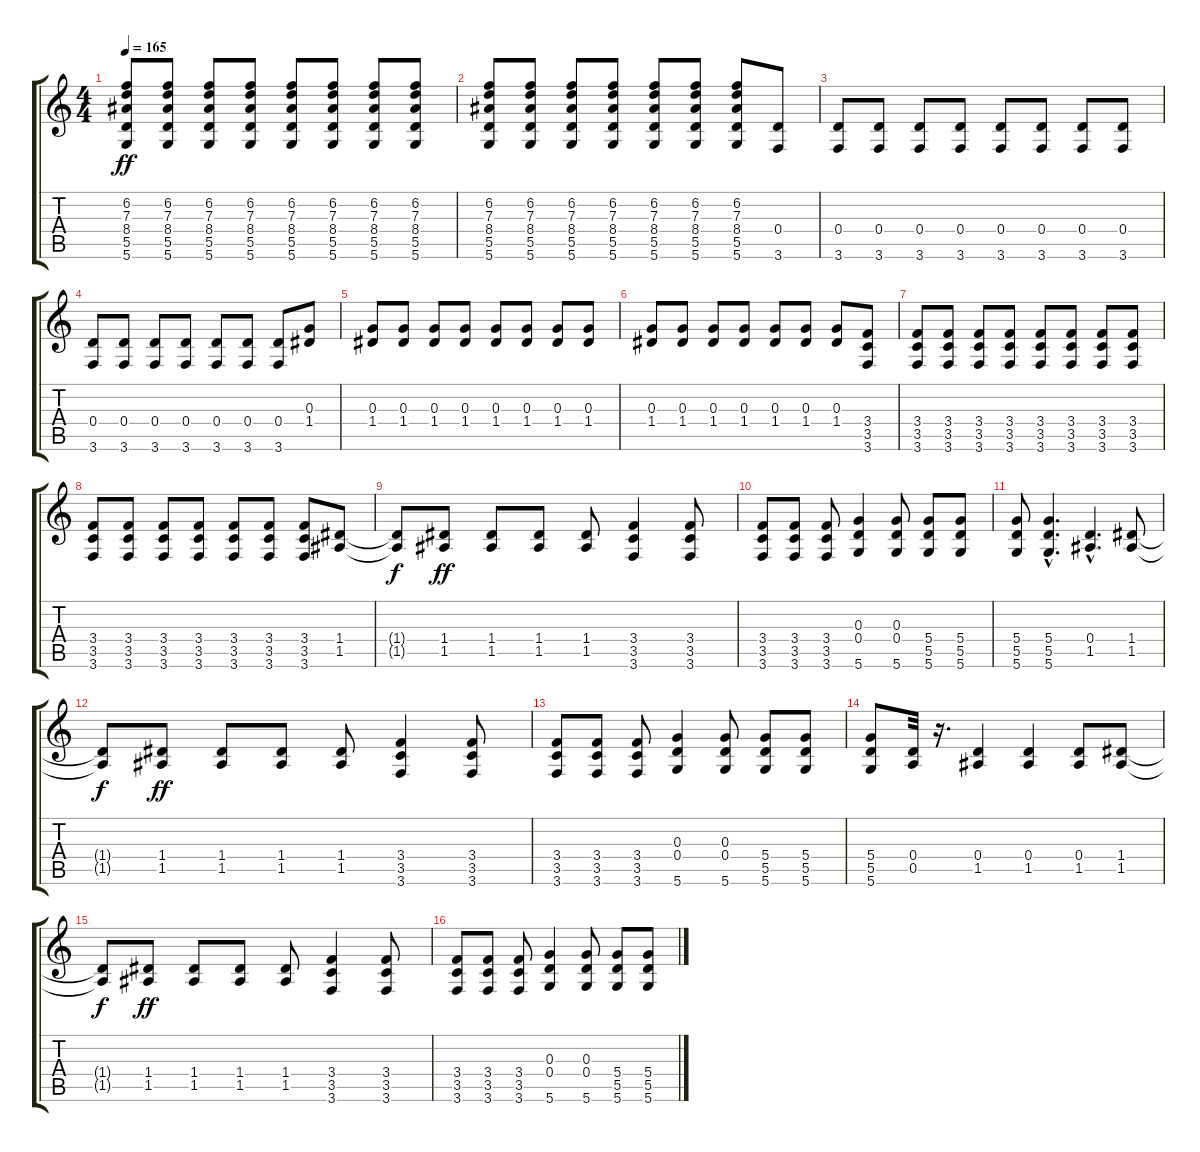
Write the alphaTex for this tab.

\track "" {instrument overdrivenguitar}
\staff {score tabs}
\tuning (E4 B3 G3 D3 A2 D2) {hide}
\ts (4 4)
\tempo 165
\clef g2
\ks c
(6.2 7.3 8.4 5.5 5.6).8{dy ff} (6.2 7.3 8.4 5.5 5.6).8 (6.2 7.3 8.4 5.5 5.6).8 (6.2 7.3 8.4 5.5 5.6).8 (6.2 7.3 8.4 5.5 5.6).8 (6.2 7.3 8.4 5.5 5.6).8 (6.2 7.3 8.4 5.5 5.6).8 (6.2 7.3 8.4 5.5 5.6).8 |
(6.2 7.3 8.4 5.5 5.6).8 (6.2 7.3 8.4 5.5 5.6).8 (6.2 7.3 8.4 5.5 5.6).8 (6.2 7.3 8.4 5.5 5.6).8 (6.2 7.3 8.4 5.5 5.6).8 (6.2 7.3 8.4 5.5 5.6).8 (6.2 7.3 8.4 5.5 5.6).8 (0.4 3.6).8 |
(0.4 3.6).8 (0.4 3.6).8 (0.4 3.6).8 (0.4 3.6).8 (0.4 3.6).8 (0.4 3.6).8 (0.4 3.6).8 (0.4 3.6).8 |
(0.4 3.6).8 (0.4 3.6).8 (0.4 3.6).8 (0.4 3.6).8 (0.4 3.6).8 (0.4 3.6).8 (0.4 3.6).8 (0.3 1.4).8 |
(0.3 1.4).8 (0.3 1.4).8 (0.3 1.4).8 (0.3 1.4).8 (0.3 1.4).8 (0.3 1.4).8 (0.3 1.4).8 (0.3 1.4).8 |
(0.3 1.4).8 (0.3 1.4).8 (0.3 1.4).8 (0.3 1.4).8 (0.3 1.4).8 (0.3 1.4).8 (0.3 1.4).8 (3.4 3.5 3.6).8 |
(3.4 3.5 3.6).8 (3.4 3.5 3.6).8 (3.4 3.5 3.6).8 (3.4 3.5 3.6).8 (3.4 3.5 3.6).8 (3.4 3.5 3.6).8 (3.4 3.5 3.6).8 (3.4 3.5 3.6).8 |
(3.4 3.5 3.6).8 (3.4 3.5 3.6).8 (3.4 3.5 3.6).8 (3.4 3.5 3.6).8 (3.4 3.5 3.6).8 (3.4 3.5 3.6).8 (3.4 3.5 3.6).8 (1.4 1.5).8 |
(1.4{t} 1.5{t}).8{dy f} (1.4 1.5).8{dy ff} (1.4 1.5).8 (1.4 1.5).8 (1.4 1.5).8 (3.4 3.5 3.6).4 (3.4 3.5 3.6).8 |
(3.4 3.5 3.6).8 (3.4 3.5 3.6).8 (3.4 3.5 3.6).8 (0.3 0.4 5.6).4 (0.3 0.4 5.6).8 (5.4 5.5 5.6).8 (5.4 5.5 5.6).8 |
(5.4 5.5 5.6).8 (5.4{hac} 5.5{hac} 5.6{hac}).4{d} (0.4{hac} 1.5{hac}).4{d} (1.4 1.5).8 |
(1.4{t} 1.5{t}).8{dy f} (1.4 1.5).8{dy ff} (1.4 1.5).8 (1.4 1.5).8 (1.4 1.5).8 (3.4 3.5 3.6).4 (3.4 3.5 3.6).8 |
(3.4 3.5 3.6).8 (3.4 3.5 3.6).8 (3.4 3.5 3.6).8 (0.3 0.4 5.6).4 (0.3 0.4 5.6).8 (5.4 5.5 5.6).8 (5.4 5.5 5.6).8 |
(5.4 5.5 5.6).8 (0.4 0.5).32 r.16{d} (0.4 1.5).4 (0.4 1.5).4 (0.4 1.5).8 (1.4 1.5).8 |
(1.4{t} 1.5{t}).8{dy f} (1.4 1.5).8{dy ff} (1.4 1.5).8 (1.4 1.5).8 (1.4 1.5).8 (3.4 3.5 3.6).4 (3.4 3.5 3.6).8 |
(3.4 3.5 3.6).8 (3.4 3.5 3.6).8 (3.4 3.5 3.6).8 (0.3 0.4 5.6).4 (0.3 0.4 5.6).8 (5.4 5.5 5.6).8 (5.4 5.5 5.6).8
